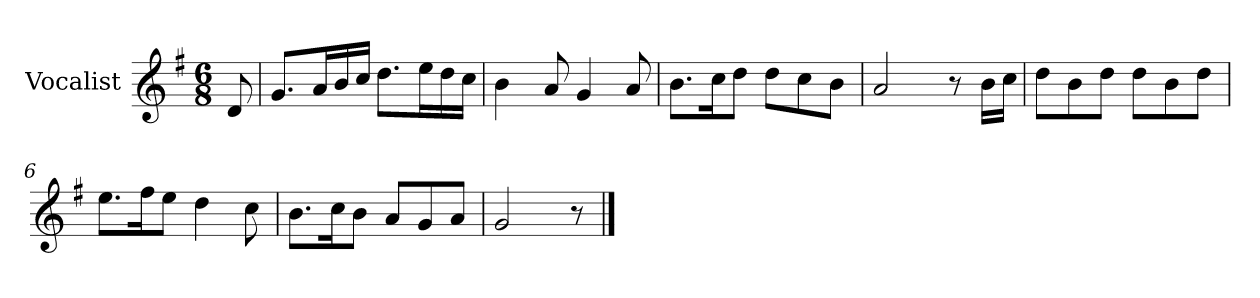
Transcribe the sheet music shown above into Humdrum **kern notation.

**kern
*part1
*staff1
*I"Vocalist
*k[f#]
*G:
*M6/8
=
8d
=1
8.gL
16aL
16b
16ccJJ
8.ddL
16eeL
16dd
16ccJJ
=2
4b
8a
4g
8a
=3
8.bL
16ccK
8ddJ
8ddL
8cc
8bJ
=4
2a
8r
16bLL
16ccJJ
=5
8ddL
8b
8ddJ
8ddL
8b
8ddJ
=6
8.eeL
16ff#K
8eeJ
4dd
8cc
=7
8.bL
16ccK
8bJ
8aL
8g
8aJ
=8
2g
8r
==
*-
